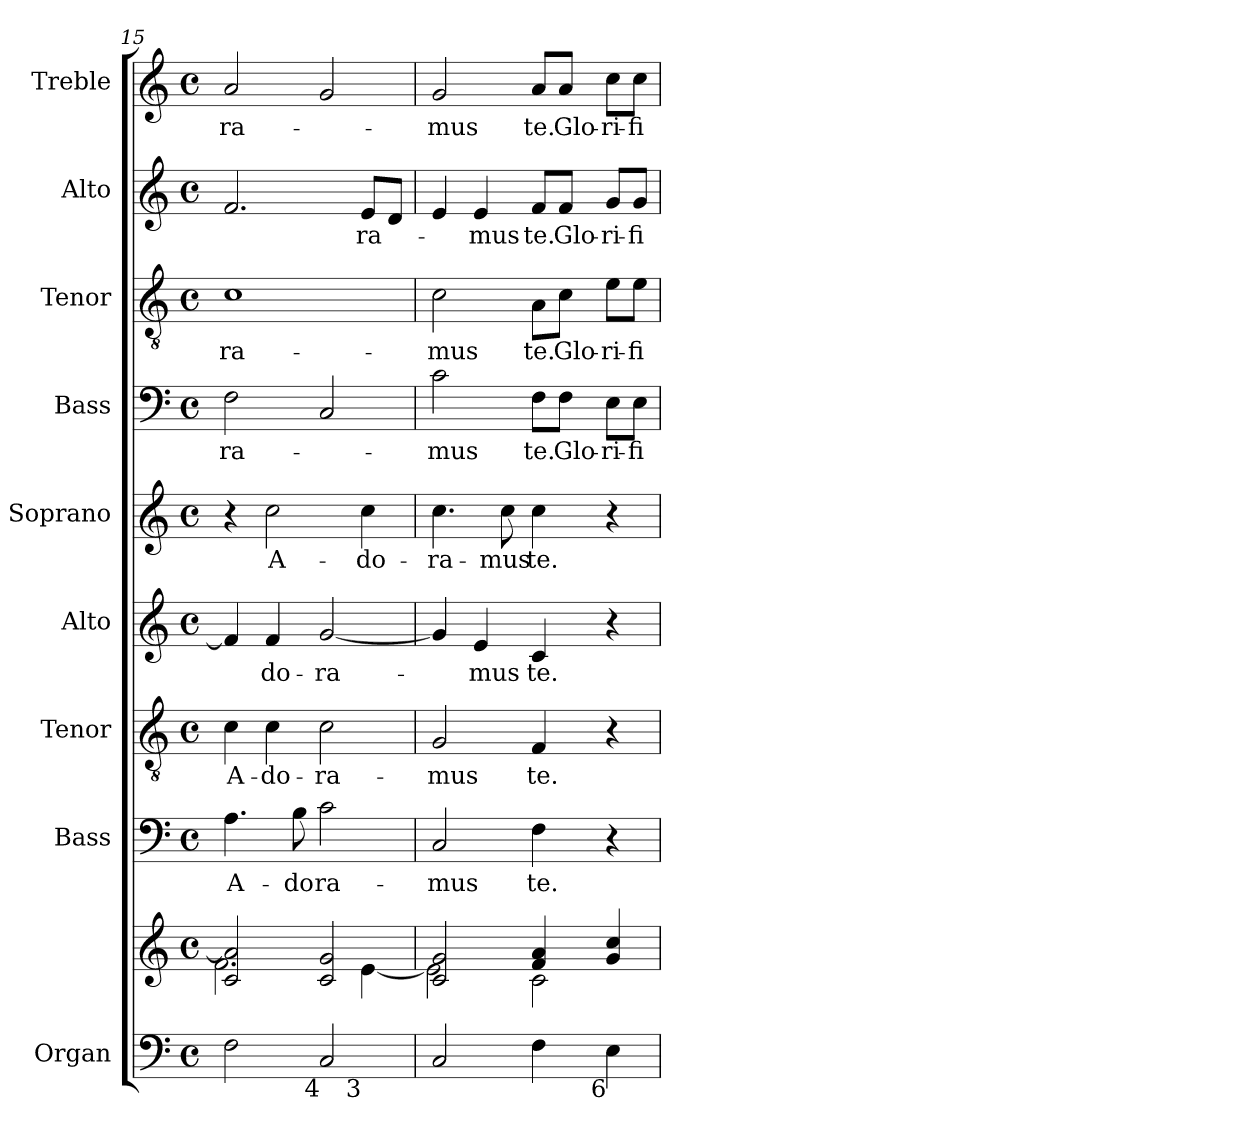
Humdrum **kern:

**kern	**kern	**kern	**text	**kern	**text	**kern	**text	**kern	**text	**kern	**text	**kern	**text	**kern	**text	**kern	**text
*part9	*part9	*part8	*part8	*part7	*part7	*part6	*part6	*part5	*part5	*part4	*part4	*part3	*part3	*part2	*part2	*part1	*part1
*staff10	*staff9	*staff8	*staff8	*staff7	*staff7	*staff6	*staff6	*staff5	*staff5	*staff4	*staff4	*staff3	*staff3	*staff2	*staff2	*staff1	*staff1
*I"Organ	*	*I"Bass	*	*I"Tenor	*	*I"Alto	*	*I"Soprano	*	*I"Bass	*	*I"Tenor	*	*I"Alto	*	*I"Treble	*
*I'Org.	*	*I'B.	*	*I'T.	*	*I'A.	*	*I'S.	*	*I'B.	*	*I'T.	*	*I'A.	*	*I'Tr.	*
!!LO:PB:g=z
*clefF4	*clefG2	*clefF4	*	*clefGv2	*	*clefG2	*	*clefG2	*	*clefF4	*	*clefGv2	*	*clefG2	*	*clefG2	*
*	*	*	*	*ITrd7c12	*	*	*	*	*	*	*	*ITrd7c12	*	*	*	*	*
*k[]	*k[]	*k[]	*	*k[]	*	*k[]	*	*k[]	*	*k[]	*	*k[]	*	*k[]	*	*k[]	*
*C:	*C:	*C:	*	*C:	*	*C:	*	*C:	*	*C:	*	*C:	*	*C:	*	*C:	*
*M4/4	*M4/4	*M4/4	*	*M4/4	*	*M4/4	*	*M4/4	*	*M4/4	*	*M4/4	*	*M4/4	*	*M4/4	*
*met(c)	*met(c)	*met(c)	*	*met(c)	*	*met(c)	*	*met(c)	*	*met(c)	*	*met(c)	*	*met(c)	*	*met(c)	*
=15	=15	=15	=15	=15	=15	=15	=15	=15	=15	=15	=15	=15	=15	=15	=15	=15	=15
*	*^	*	*	*	*	*	*	*	*	*	*	*	*	*	*	*	*
!	!	!	!	!LO:LY:b:color=#000000	!	!	!	!	!	!	!	!	!	!	!	!	!	!
!	!	!	!	!	!	!LO:LY:b:color=#000000	!	!	!	!	!	!	!	!	!	!	!	!
!	!	!	!	!	!	!	!	!	!	!	!	!LO:LY:b:color=#000000	!	!	!	!	!	!
!	!	!	!	!	!	!	!	!	!	!	!	!	!	!LO:LY:b:color=#000000	!	!	!	!
!LO:TX:b:rj:t=5	!	!	!	!	!	!	!	!	!	!	!	!	!	!	!	!	!	!
!	!	!	!	!	!	!	!	!	!	!	!	!	!	!	!	!	!	!LO:LY:b:color=#000000
*^	*	*	*	*	*	*	*	*	*	*	*	*	*	*	*	*	*	*
2Fi\	2.ryy	2ci/ 2ai]	2.fi\	4.Ai\	A-	4Ci\	A-	4fi/]	.	4r	.	2Fi\	-ra-	1Ci	-ra-	2.fi/	.	2ai/	-ra-
!	!	!	!	!	!	!	!LO:LY:b:color=#000000	!	!	!	!	!	!	!	!	!	!	!	!
!	!	!	!	!	!	!	!	!	!LO:LY:b:color=#000000	!	!	!	!	!	!	!	!	!	!
!	!	!	!	!	!	!	!	!	!	!	!LO:LY:b:color=#000000	!	!	!	!	!	!	!	!
.	.	.	.	.	.	4Ci\	-do-	4fi/	-do-	2cci\	A-	.	.	.	.	.	.	.	.
!	!	!	!	!	!LO:LY:b:color=#000000	!	!	!	!	!	!	!	!	!	!	!	!	!	!
.	.	.	.	8Bi\	-do	.	.	.	.	.	.	.	.	.	.	.	.	.	.
!	!	!	!	!	!LO:LY:b:color=#000000	!	!	!	!	!	!	!	!	!	!	!	!	!	!
!	!	!	!	!	!	!	!LO:LY:b:color=#000000	!	!	!	!	!	!	!	!	!	!	!	!
!LO:TX:b:rj:t=4	!	!	!	!	!	!	!	!	!	!	!	!	!	!	!	!	!	!	!
!	!	!	!	!	!	!	!	!	!LO:LY:b:color=#000000	!	!	!	!	!	!	!	!	!	!
2Ci/	.	2ci/ 2gi	.	2ci\	ra-	2Ci\	-ra-	[2gi/	-ra-	.	.	2Ci/	.	.	.	.	.	2gi/	.
!	!	!	!	!	!	!	!	!	!	!	!LO:LY:b:color=#000000	!	!	!	!	!	!	!	!
!	!LO:TX:b:rj:t=3	!	!	!	!	!	!	!	!	!	!	!	!	!	!	!	!	!	!
!	!	!	!	!	!	!	!	!	!	!	!	!	!	!	!	!	!LO:LY:b:color=#000000	!	!
.	4ryy	.	[4ei\	.	.	.	.	.	.	4cci\	-do-	.	.	.	.	8ei/L	-ra-	.	.
.	.	.	.	.	.	.	.	.	.	.	.	.	.	.	.	8di/J	.	.	.
*v	*v	*	*	*	*	*	*	*	*	*	*	*	*	*	*	*	*	*	*
=16	=16	=16	=16	=16	=16	=16	=16	=16	=16	=16	=16	=16	=16	=16	=16	=16	=16	=16
*^	*	*	*	*	*	*	*	*	*	*	*	*	*	*	*	*	*	*
!	!	!	!	!	!LO:LY:b:color=#000000	!	!	!	!	!	!	!	!	!	!	!	!	!	!
*v	*v	*	*	*	*	*	*	*	*	*	*	*	*	*	*	*	*	*	*
*^	*	*	*	*	*	*	*	*	*	*	*	*	*	*	*	*	*	*
!	!	!	!	!	!	!	!LO:LY:b:color=#000000	!	!	!	!	!	!	!	!	!	!	!	!
*v	*v	*	*	*	*	*	*	*	*	*	*	*	*	*	*	*	*	*	*
*^	*	*	*	*	*	*	*	*	*	*	*	*	*	*	*	*	*	*
!	!	!	!	!	!	!	!	!	!	!	!LO:LY:b:color=#000000	!	!	!	!	!	!	!	!
*v	*v	*	*	*	*	*	*	*	*	*	*	*	*	*	*	*	*	*	*
*^	*	*	*	*	*	*	*	*	*	*	*	*	*	*	*	*	*	*
!	!	!	!	!	!	!	!	!	!	!	!	!	!LO:LY:b:color=#000000	!	!	!	!	!	!
*v	*v	*	*	*	*	*	*	*	*	*	*	*	*	*	*	*	*	*	*
*^	*	*	*	*	*	*	*	*	*	*	*	*	*	*	*	*	*	*
!	!	!	!	!	!	!	!	!	!	!	!	!	!	!	!LO:LY:b:color=#000000	!	!	!	!
*v	*v	*	*	*	*	*	*	*	*	*	*	*	*	*	*	*	*	*	*
*^	*	*	*	*	*	*	*	*	*	*	*	*	*	*	*	*	*	*
!	!	!	!	!	!	!	!	!	!	!	!	!	!	!	!	!	!	!	!LO:LY:b:color=#000000
*v	*v	*	*	*	*	*	*	*	*	*	*	*	*	*	*	*	*	*	*
2Ci/	2ci/ 2gi	2ei\]	2Ci/	-mus	2GGi/	-mus	4gi/]	.	4.cci\	-ra-	2ci\	-mus	2Ci\	-mus	4ei/	.	2gi/	-mus
!	!	!	!	!	!	!	!	!LO:LY:b:color=#000000	!	!	!	!	!	!	!	!	!	!
!	!	!	!	!	!	!	!	!	!	!	!	!	!	!	!	!LO:LY:b:color=#000000	!	!
.	.	.	.	.	.	.	4ei/	-mus	.	.	.	.	.	.	4ei/	-mus	.	.
!	!	!	!	!	!	!	!	!	!	!LO:LY:b:color=#000000	!	!	!	!	!	!	!	!
.	.	.	.	.	.	.	.	.	8cci\	-mus	.	.	.	.	.	.	.	.
!	!	!	!	!LO:LY:b:color=#000000	!	!	!	!	!	!	!	!	!	!	!	!	!	!
!	!	!	!	!	!	!LO:LY:b:color=#000000	!	!	!	!	!	!	!	!	!	!	!	!
!	!	!	!	!	!	!	!	!LO:LY:b:color=#000000	!	!	!	!	!	!	!	!	!	!
!	!	!	!	!	!	!	!	!	!	!LO:LY:b:color=#000000	!	!	!	!	!	!	!	!
!	!	!	!	!	!	!	!	!	!	!	!	!LO:LY:b:color=#000000	!	!	!	!	!	!
!	!	!	!	!	!	!	!	!	!	!	!	!	!	!LO:LY:b:color=#000000	!	!	!	!
!	!	!	!	!	!	!	!	!	!	!	!	!	!	!	!	!LO:LY:b:color=#000000	!	!
!	!	!	!	!	!	!	!	!	!	!	!	!	!	!	!	!	!	!LO:LY:b:color=#000000
4Fi\	4fi/ 4ai	2ci\	4Fi\	te.	4FFi/	te.	4ci/	te.	4cci\	te.	8Fi\L	te.	8AAi\L	te.	8fi/L	te.	8ai/L	te.
!	!	!	!	!	!	!	!	!	!	!	!	!LO:LY:b:color=#000000	!	!	!	!	!	!
!	!	!	!	!	!	!	!	!	!	!	!	!	!	!LO:LY:b:color=#000000	!	!	!	!
!	!	!	!	!	!	!	!	!	!	!	!	!	!	!	!	!LO:LY:b:color=#000000	!	!
!	!	!	!	!	!	!	!	!	!	!	!	!	!	!	!	!	!	!LO:LY:b:color=#000000
.	.	.	.	.	.	.	.	.	.	.	8Fi\J	Glo-	8Ci\J	Glo-	8fi/J	Glo-	8ai/J	Glo-
!	!	!	!	!	!	!	!	!	!	!	!	!LO:LY:b:color=#000000	!	!	!	!	!	!
!	!	!	!	!	!	!	!	!	!	!	!	!	!	!LO:LY:b:color=#000000	!	!	!	!
!	!	!	!	!	!	!	!	!	!	!	!	!	!	!	!	!LO:LY:b:color=#000000	!	!
!LO:TX:b:rj:t=6	!	!	!	!	!	!	!	!	!	!	!	!	!	!	!	!	!	!
!	!	!	!	!	!	!	!	!	!	!	!	!	!	!	!	!	!	!LO:LY:b:color=#000000
4Ei\	4gi/ 4cci	.	4r	.	4r	.	4r	.	4r	.	8Ei\L	-ri-	8Ei\L	-ri-	8gi/L	-ri-	8cci\L	-ri-
!	!	!	!	!	!	!	!	!	!	!	!	!LO:LY:b:color=#000000	!	!	!	!	!	!
!	!	!	!	!	!	!	!	!	!	!	!	!	!	!LO:LY:b:color=#000000	!	!	!	!
!	!	!	!	!	!	!	!	!	!	!	!	!	!	!	!	!LO:LY:b:color=#000000	!	!
!	!	!	!	!	!	!	!	!	!	!	!	!	!	!	!	!	!	!LO:LY:b:color=#000000
.	.	.	.	.	.	.	.	.	.	.	8Ei\J	-fi-	8Ei\J	-fi-	8gi/J	-fi-	8cci\J	-fi-
*	*v	*v	*	*	*	*	*	*	*	*	*	*	*	*	*	*	*	*
=	=	=	=	=	=	=	=	=	=	=	=	=	=	=	=	=	=
*-	*-	*-	*-	*-	*-	*-	*-	*-	*-	*-	*-	*-	*-	*-	*-	*-	*-
